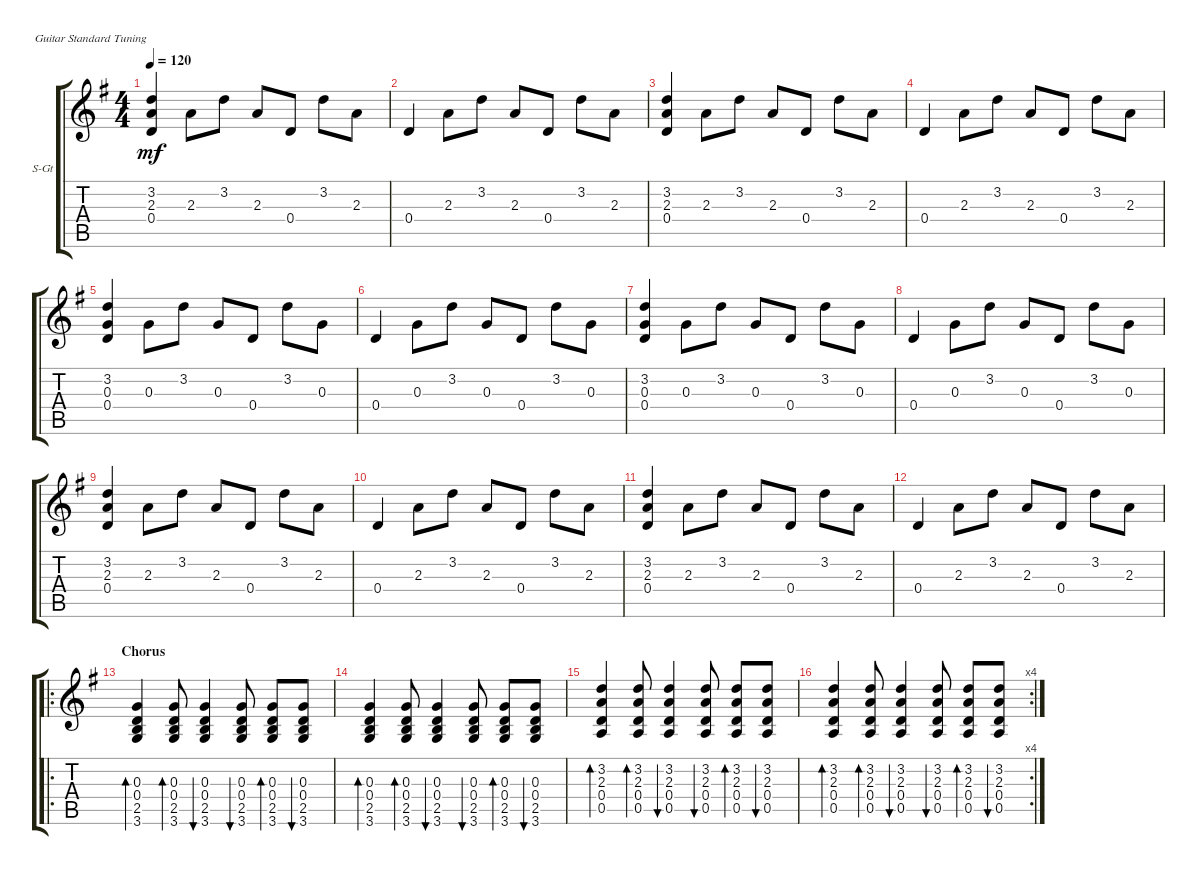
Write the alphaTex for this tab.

\defaultSystemsLayout 4
\bracketExtendMode groupsimilarinstruments
\firstSystemTrackNameOrientation horizontal
\otherSystemsTrackNameOrientation horizontal
\track ("Steel Guitar" "S-Gt") {instrument acousticguitarsteel}
\staff {score tabs}
\tuning (E4 B3 G3 D3 A2 E2)
\ts (4 4)
\tempo 120
\clef g2
\scale
0.333333
\ks g
(0.4 2.3 3.2).4{dy mf} 2.3.8 3.2.8 2.3.8 0.4.8 3.2.8 2.3.8 |
\scale
0.333333 0.4.4 2.3.8 3.2.8 2.3.8 0.4.8 3.2.8 2.3.8 |
\scale
0.333333 (0.4 2.3 3.2).4 2.3.8 3.2.8 2.3.8 0.4.8 3.2.8 2.3.8 |
\scale
0.333333 0.4.4 2.3.8 3.2.8 2.3.8 0.4.8 3.2.8 2.3.8 |
\scale
0.333333 (0.4 0.3 3.2).4 0.3.8 3.2.8 0.3.8 0.4.8 3.2.8 0.3.8 |
\scale
0.333333 0.4.4 0.3.8 3.2.8 0.3.8 0.4.8 3.2.8 0.3.8 |
\scale
0.333333 (0.4 0.3 3.2).4 0.3.8 3.2.8 0.3.8 0.4.8 3.2.8 0.3.8 |
\scale
0.333333 0.4.4 0.3.8 3.2.8 0.3.8 0.4.8 3.2.8 0.3.8 |
\scale
0.333333 (0.4 2.3 3.2).4 2.3.8 3.2.8 2.3.8 0.4.8 3.2.8 2.3.8 |
\scale
0.333333 0.4.4 2.3.8 3.2.8 2.3.8 0.4.8 3.2.8 2.3.8 |
\scale
0.333333 (0.4 2.3 3.2).4 2.3.8 3.2.8 2.3.8 0.4.8 3.2.8 2.3.8 |
\scale
0.333333 0.4.4 2.3.8 3.2.8 2.3.8 0.4.8 3.2.8 2.3.8 |
\ro
\section ("" "Chorus")
\scale
0.374359 (0.4 0.3 3.6 2.5).4{bd 30} (0.4 0.3 3.6 2.5).8{bd 30} (0.4 0.3 3.6 2.5).4{bu 30} (0.4 0.3 3.6 2.5).8{bu 30} (0.4 0.3 3.6 2.5).8{bd 30} (0.4 0.3 3.6 2.5).8{bu 30} |
\scale
0.312821 (0.4 0.3 3.6 2.5).4{bd 30} (0.4 0.3 3.6 2.5).8{bd 30} (0.4 0.3 3.6 2.5).4{bu 30} (0.4 0.3 3.6 2.5).8{bu 30} (0.4 0.3 3.6 2.5).8{bd 30} (0.4 0.3 3.6 2.5).8{bu 30} |
\scale
0.312821 (0.4 2.3 3.2 0.5).4{bd 30} (0.4 2.3 3.2 0.5).8{bd 30} (0.4 2.3 3.2 0.5).4{bu 30} (0.4 2.3 3.2 0.5).8{bu 30} (0.4 2.3 3.2 0.5).8{bd 30} (0.4 2.3 3.2 0.5).8{bu 30} |
\rc 4
\scale
0.354497 (0.4 2.3 3.2 0.5).4{bd 30} (0.4 2.3 3.2 0.5).8{bd 30} (0.4 2.3 3.2 0.5).4{bu 30} (0.4 2.3 3.2 0.5).8{bu 30} (0.4 2.3 3.2 0.5).8{bd 30} (0.4 2.3 3.2 0.5).8{bu 30}
